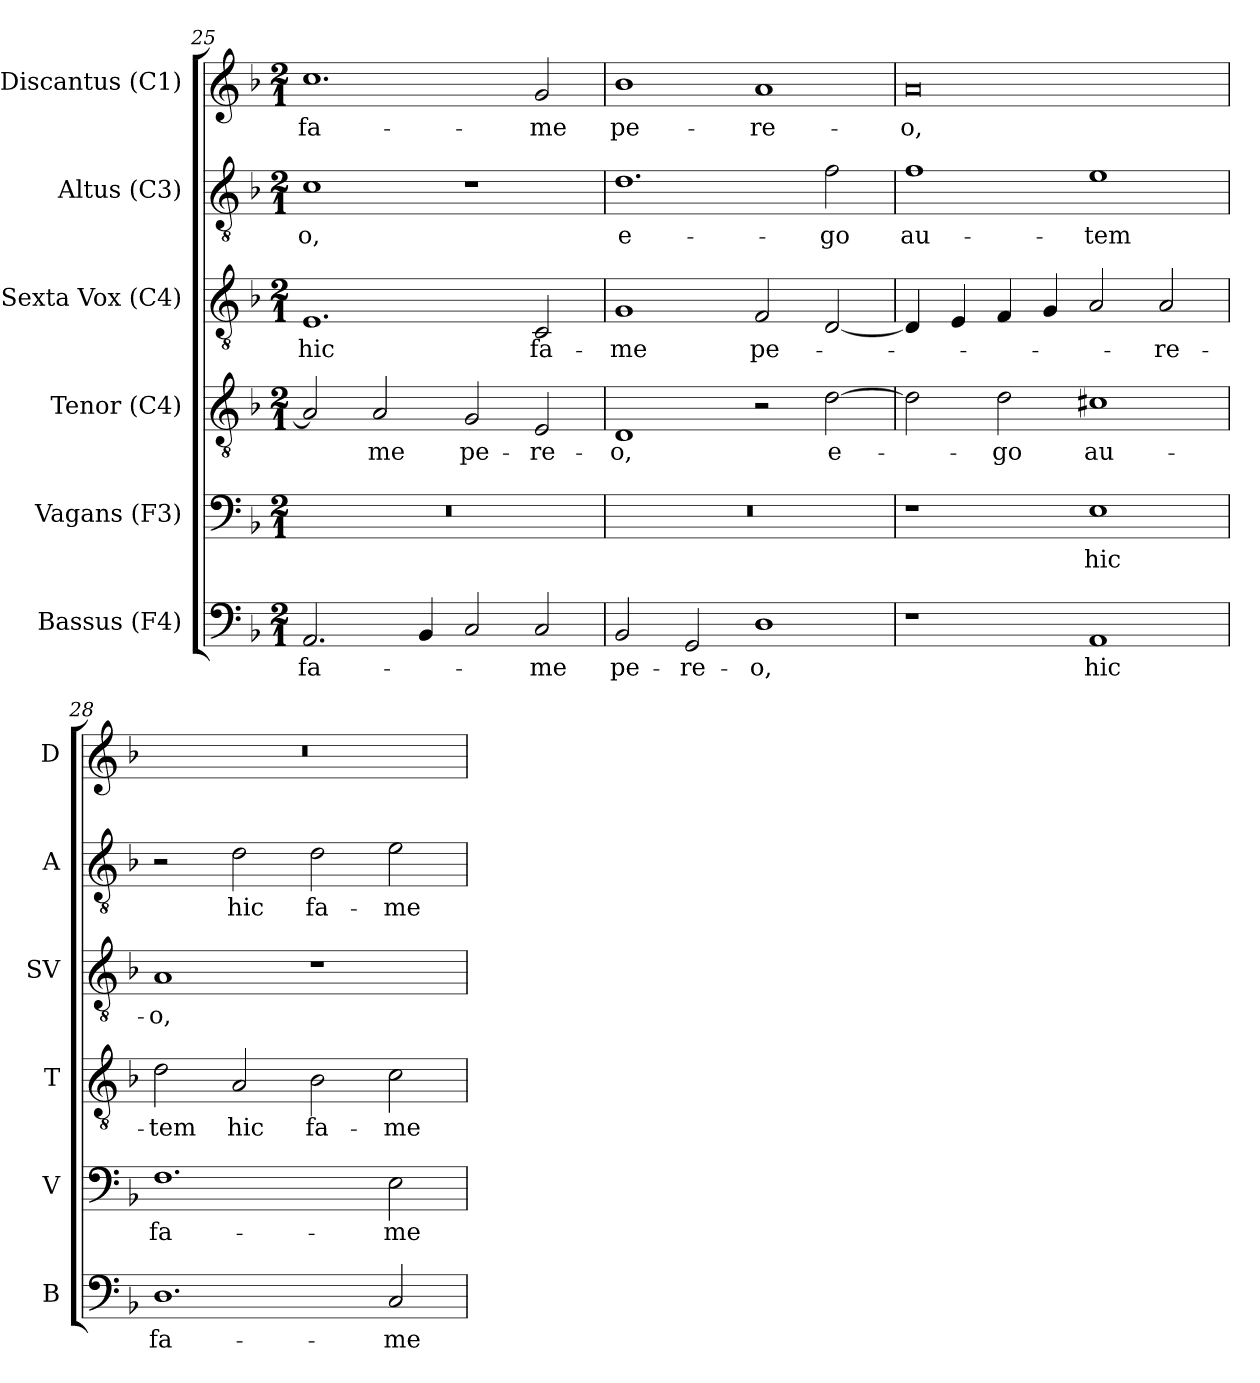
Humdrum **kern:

**kern	**text	**kern	**text	**kern	**text	**kern	**text	**kern	**text	**kern	**text
*part6	*part6	*part5	*part5	*part4	*part4	*part3	*part3	*part2	*part2	*part1	*part1
*staff6	*staff6	*staff5	*staff5	*staff4	*staff4	*staff3	*staff3	*staff2	*staff2	*staff1	*staff1
*I"Bassus (F4)	*	*I"Vagans (F3)	*	*I"Tenor (C4)	*	*I"Sexta Vox (C4)	*	*I"Altus (C3)	*	*I"Discantus (C1)	*
*I'B	*	*I'V	*	*I'T	*	*I'SV	*	*I'A	*	*I'D	*
*clefF4	*	*clefF4	*	*clefGv2	*	*clefGv2	*	*clefGv2	*	*clefG2	*
*	*	*	*	*	*	*ITrd7c12	*	*	*	*	*
*k[b-]	*	*k[b-]	*	*k[b-]	*	*k[b-]	*	*k[b-]	*	*k[b-]	*
*F:	*	*F:	*	*F:	*	*F:	*	*F:	*	*F:	*
*M2/1	*	*M2/1	*	*M2/1	*	*M2/1	*	*M2/1	*	*M2/1	*
=25	=25	=25	=25	=25	=25	=25	=25	=25	=25	=25	=25
!	!LO:LY:b:color=#000000	!LO:N:vis=1	!	!	!	!	!	!	!	!	!
!	!	!	!	!	!	!	!LO:LY:b:color=#000000	!	!	!	!
!	!	!	!	!	!	!	!	!	!LO:LY:b:color=#000000	!	!
!	!	!	!	!	!	!	!	!	!	!	!LO:LY:b:color=#000000
2.AAi/	fa-	0r	.	2Ai/]	.	1.EEi	hic	1ci	-o,	1.cci	fa-
!	!	!	!	!	!LO:LY:b:color=#000000	!	!	!	!	!	!
.	.	.	.	2Ai/	-me	.	.	.	.	.	.
4BB-i/	.	.	.	.	.	.	.	.	.	.	.
!	!	!	!	!	!LO:LY:b:color=#000000	!	!	!	!	!	!
2Ci/	.	.	.	2Gi/	pe-	.	.	1r	.	.	.
!	!LO:LY:b:color=#000000	!	!	!	!	!	!	!	!	!	!
!	!	!	!	!	!LO:LY:b:color=#000000	!	!	!	!	!	!
!	!	!	!	!	!	!	!LO:LY:b:color=#000000	!	!	!	!
!	!	!	!	!	!	!	!	!	!	!	!LO:LY:b:color=#000000
2Ci/	-me	.	.	2Ei/	-re-	2CCi/	fa-	.	.	2gi/	-me
!!LO:PB:g=z
=26	=26	=26	=26	=26	=26	=26	=26	=26	=26	=26	=26
!	!LO:LY:b:color=#000000	!LO:N:vis=1	!	!	!	!	!	!	!	!	!
!	!	!	!	!	!LO:LY:b:color=#000000	!	!	!	!	!	!
!	!	!	!	!	!	!	!LO:LY:b:color=#000000	!	!	!	!
!	!	!	!	!	!	!	!	!	!LO:LY:b:color=#000000	!	!
!	!	!	!	!	!	!	!	!	!	!	!LO:LY:b:color=#000000
2BB-i/	pe-	0r	.	1Di	-o,	1GGi	-me	1.di	e-	1b-i	pe-
!	!LO:LY:b:color=#000000	!	!	!	!	!	!	!	!	!	!
2GGi/	-re-	.	.	.	.	.	.	.	.	.	.
!	!LO:LY:b:color=#000000	!	!	!	!	!	!	!	!	!	!
!	!	!	!	!	!	!	!LO:LY:b:color=#000000	!	!	!	!
!	!	!	!	!	!	!	!	!	!	!	!LO:LY:b:color=#000000
1Di	-o,	.	.	2r	.	2FFi/	pe-	.	.	1ai	-re-
!	!	!	!	!	!LO:LY:b:color=#000000	!	!	!	!	!	!
!	!	!	!	!	!	!	!	!	!LO:LY:b:color=#000000	!	!
.	.	.	.	[2di\	e-	[2DDi/	.	2fi\	-go	.	.
=27	=27	=27	=27	=27	=27	=27	=27	=27	=27	=27	=27
!	!	!	!	!	!	!	!	!	!LO:LY:b:color=#000000	!	!
!	!	!	!	!	!	!	!	!	!	!	!LO:LY:b:color=#000000
1r	.	1r	.	2di\]	.	4DDi/]	.	1fi	au-	0ai	-o,
.	.	.	.	.	.	4EEi/	.	.	.	.	.
!	!	!	!	!	!LO:LY:b:color=#000000	!	!	!	!	!	!
.	.	.	.	2di\	-go	4FFi/	.	.	.	.	.
.	.	.	.	.	.	4GGi/	.	.	.	.	.
!	!LO:LY:b:color=#000000	!	!	!	!	!	!	!	!	!	!
!	!	!	!LO:LY:b:color=#000000	!	!	!	!	!	!	!	!
!	!	!	!	!	!LO:LY:b:color=#000000	!	!	!	!	!	!
!	!	!	!	!	!	!	!	!	!LO:LY:b:color=#000000	!	!
1AAi	hic	1Ei	hic	1c#Xi	au-	2AAi/	.	1ei	-tem	.	.
!	!	!	!	!	!	!	!LO:LY:b:color=#000000	!	!	!	!
.	.	.	.	.	.	2AAi/	-re-	.	.	.	.
=28	=28	=28	=28	=28	=28	=28	=28	=28	=28	=28	=28
!	!LO:LY:b:color=#000000	!	!	!	!	!	!	!	!	!	!
!	!	!	!LO:LY:b:color=#000000	!	!	!	!	!	!	!	!
!	!	!	!	!	!LO:LY:b:color=#000000	!	!	!	!	!	!
!	!	!	!	!	!	!	!LO:LY:b:color=#000000	!	!	!LO:N:vis=1	!
1.Di	fa-	1.Fi	fa-	2di\	-tem	1AAi	-o,	2r	.	0r	.
!	!	!	!	!	!LO:LY:b:color=#000000	!	!	!	!	!	!
!	!	!	!	!	!	!	!	!	!LO:LY:b:color=#000000	!	!
.	.	.	.	2Ai/	hic	.	.	2di\	hic	.	.
!	!	!	!	!	!LO:LY:b:color=#000000	!	!	!	!	!	!
!	!	!	!	!	!	!	!	!	!LO:LY:b:color=#000000	!	!
.	.	.	.	2B-i\	fa-	1r	.	2di\	fa-	.	.
!	!LO:LY:b:color=#000000	!	!	!	!	!	!	!	!	!	!
!	!	!	!LO:LY:b:color=#000000	!	!	!	!	!	!	!	!
!	!	!	!	!	!LO:LY:b:color=#000000	!	!	!	!	!	!
!	!	!	!	!	!	!	!	!	!LO:LY:b:color=#000000	!	!
2Ci/	-me	2Ei\	-me	2ci\	-me	.	.	2ei\	-me	.	.
=	=	=	=	=	=	=	=	=	=	=	=
*-	*-	*-	*-	*-	*-	*-	*-	*-	*-	*-	*-
